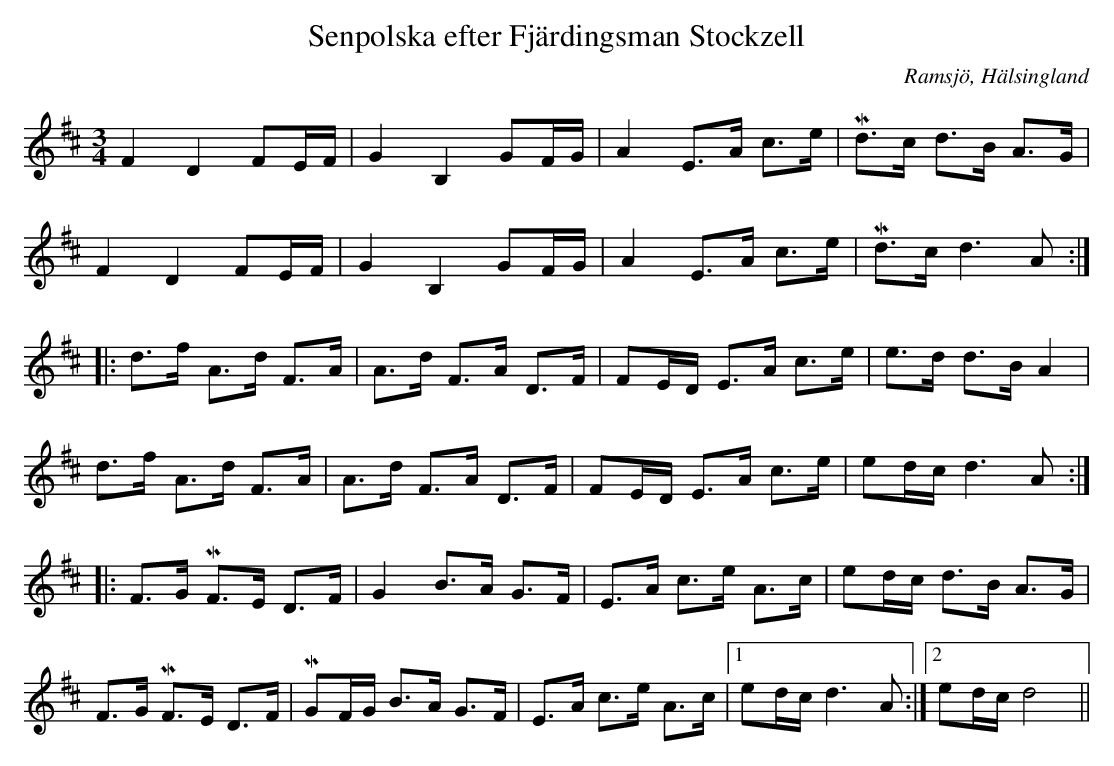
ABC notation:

X:1
T: Senpolska efter Fjärdingsman Stockzell
O: Ramsjö, Hälsingland
M:3/4
L:1/8
K:D
F2 D2 FE/F/|G2 B,2 GF/G/| A2 E>A c>e|Md>c d>B A>G|
F2 D2 FE/F/|G2 B,2 GF/G/| A2 E>A c>e|Md>c d2>A2:|
|:d>f A>d F>A| A>d F>A D>F|FE/D/ E>A c>e|e>d d>B A2|
d>f A>d F>A| A>d F>A D>F|FE/D/ E>A c>e|ed/c/ d2>A2:|
|:F>G MF>E D>F|G2 B>A G>F|E>A c>e A>c|ed/c/ d>B A>G|
F>G MF>E D>F|MGF/G/ B>A G>F|E>A c>e A>c|1 ed/c/ d2>A2:|2 ed/c/ d4||
